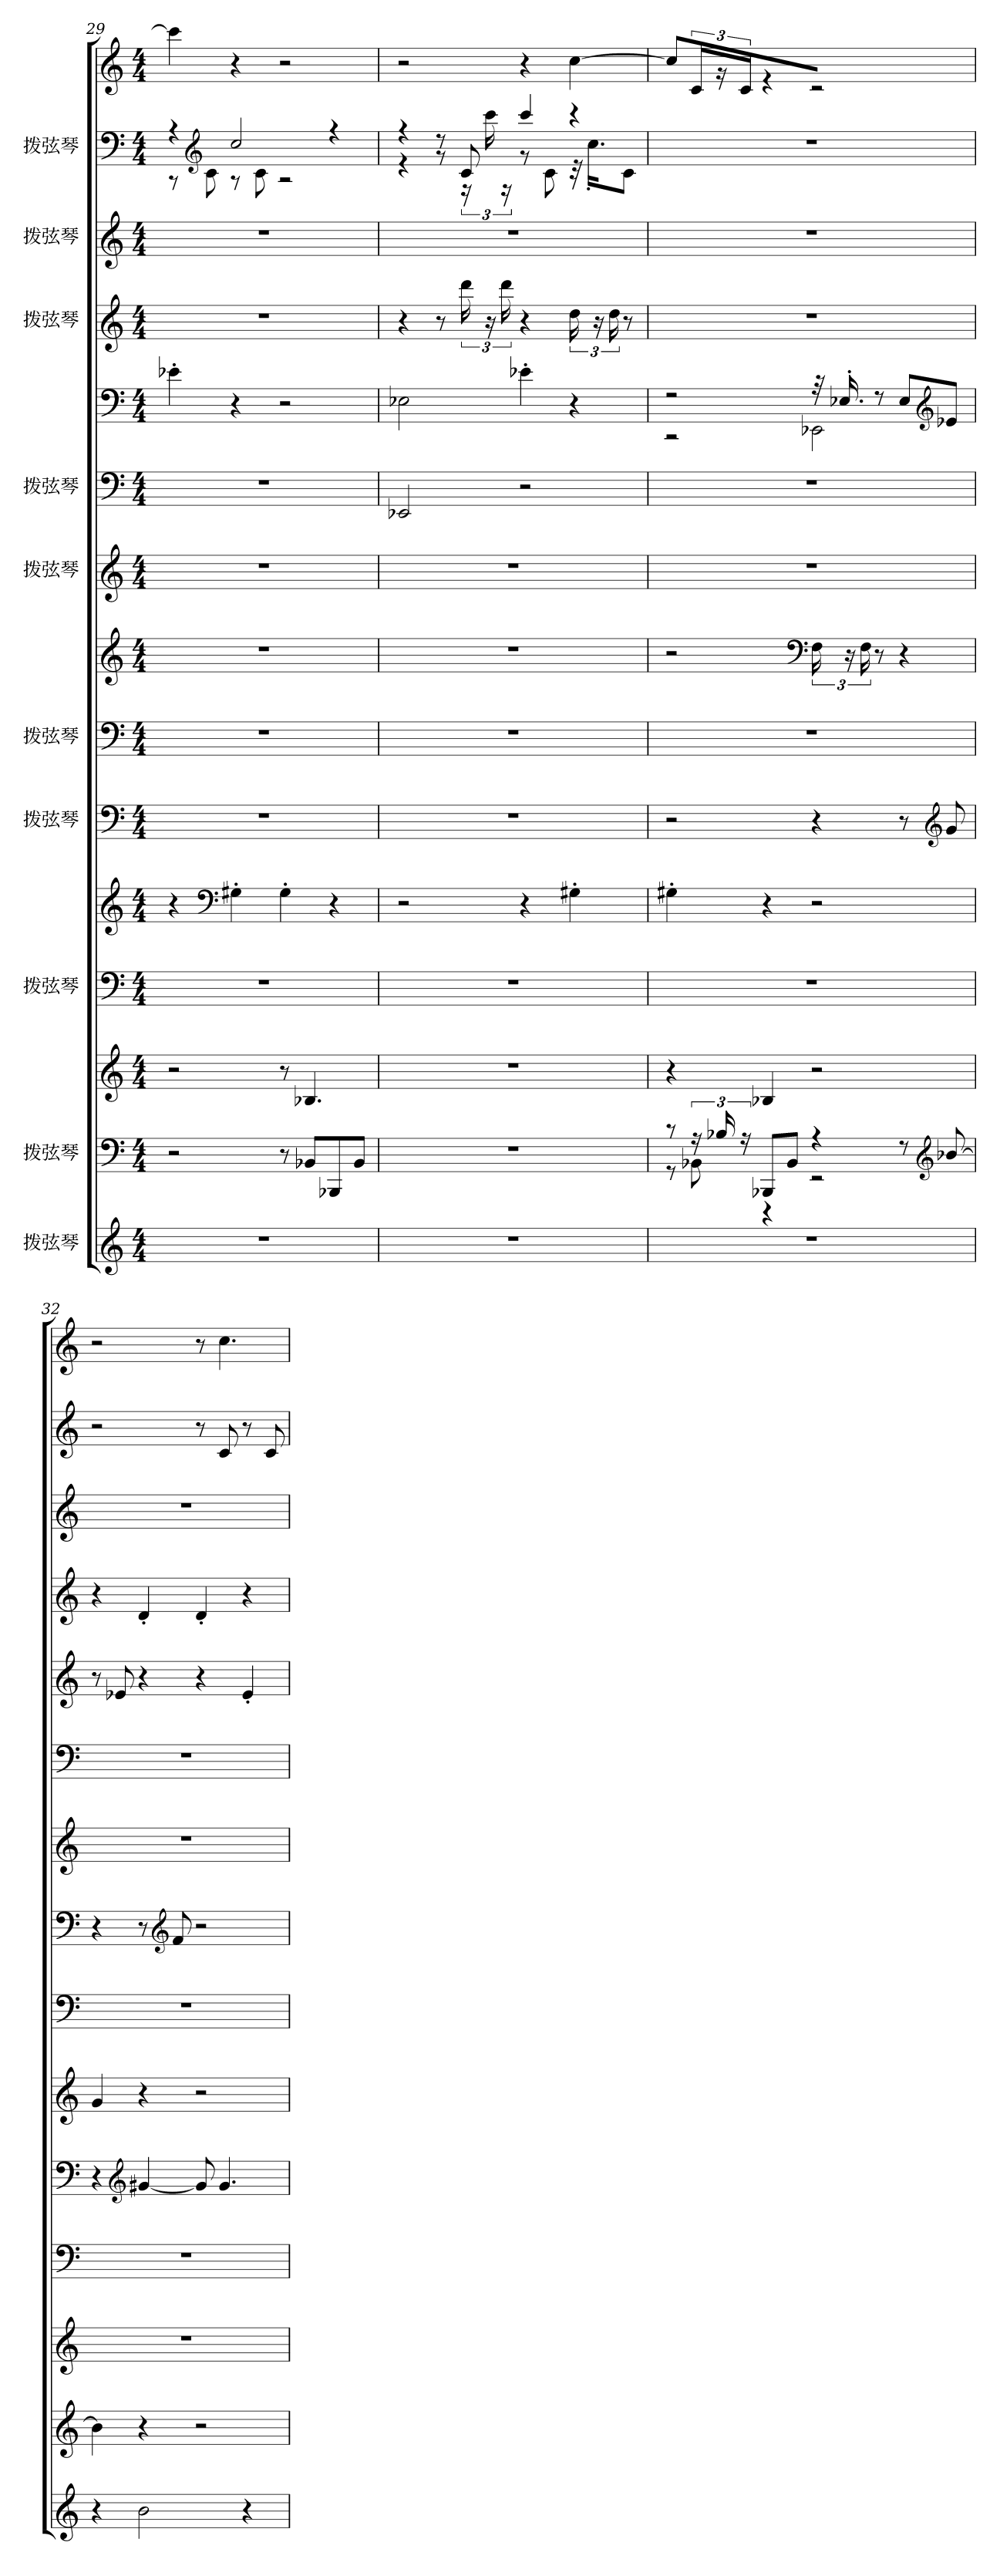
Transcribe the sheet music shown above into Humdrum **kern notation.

**kern	**kern	**kern	**kern	**kern	**kern	**kern	**kern	**kern	**kern	**kern	**kern	**kern	**kern	**kern
*part10	*part9	*part9	*part8	*part8	*part7	*part6	*part6	*part5	*part4	*part4	*part3	*part2	*part1	*part1
*staff15	*staff14	*staff13	*staff12	*staff11	*staff10	*staff9	*staff8	*staff7	*staff6	*staff5	*staff4	*staff3	*staff2	*staff1
*I"拨弦琴	*I"拨弦琴	*	*I"拨弦琴	*	*I"拨弦琴	*I"拨弦琴	*	*I"拨弦琴	*I"拨弦琴	*	*I"拨弦琴	*I"拨弦琴	*I"拨弦琴	*
*clefG2	*clefF4	*clefG2	*clefF4	*clefG2	*clefF4	*clefF4	*clefG2	*clefG2	*clefF4	*clefF4	*clefG2	*clefG2	*clefF4	*clefG2
*k[]	*k[]	*k[]	*k[]	*k[]	*k[]	*k[]	*k[]	*k[]	*k[]	*k[]	*k[]	*k[]	*k[]	*k[]
*M4/4	*M4/4	*M4/4	*M4/4	*M4/4	*M4/4	*M4/4	*M4/4	*M4/4	*M4/4	*M4/4	*M4/4	*M4/4	*M4/4	*M4/4
=29	=29	=29	=29	=29	=29	=29	=29	=29	=29	=29	=29	=29	=29	=29
*	*	*	*	*	*	*	*	*	*	*	*	*	*^	*
1r	2r	2r	1r	4r	1r	1r	1r	1r	1r	4e-X'\	1r	1r	4r	8r	4ccc\]
*	*	*	*	*	*	*	*	*	*	*	*	*	*clefG2	*	*
.	.	.	.	.	.	.	.	.	.	.	.	.	.	8c\	.
*	*	*	*	*clefF4	*	*	*	*	*	*	*	*	*	*	*
.	.	.	.	4G#X'\	.	.	.	.	.	4r	.	.	2cc/	8r	4r
.	.	.	.	.	.	.	.	.	.	.	.	.	.	8c\	.
.	8r	8r	.	4G#'\	.	.	.	.	.	2r	.	.	.	2r	2r
.	8BB-X/L	4.B-X/	.	.	.	.	.	.	.	.	.	.	.	.	.
.	8BBB-X/	.	.	4r	.	.	.	.	.	.	.	.	4r	.	.
.	8BB-/J	.	.	.	.	.	.	.	.	.	.	.	.	.	.
=30	=30	=30	=30	=30	=30	=30	=30	=30	=30	=30	=30	=30	=30	=30	=30
1r	1r	1r	1r	2r	1r	1r	1r	1r	2EE-X/	2E-X\	4r	1r	4r	4r	2r
.	.	.	.	.	.	.	.	.	.	.	8r	.	8r	8r	.
.	.	.	.	.	.	.	.	.	.	.	24ddd\	.	8c/	24r	.
.	.	.	.	.	.	.	.	.	.	.	24r	.	.	24ccc\	.
.	.	.	.	.	.	.	.	.	.	.	24ddd\	.	.	24r	.
.	.	.	.	4r	.	.	.	.	2r	4e-X'\	4r	.	4ccc/	8r	4r
.	.	.	.	.	.	.	.	.	.	.	.	.	.	8c\	.
.	.	.	.	4G#X'\	.	.	.	.	.	4r	24dd\	.	4r	32r	[4cc\
.	.	.	.	.	.	.	.	.	.	.	.	.	.	16.cc'\KL	.
.	.	.	.	.	.	.	.	.	.	.	24r	.	.	.	.
.	.	.	.	.	.	.	.	.	.	.	24dd\	.	.	.	.
.	.	.	.	.	.	.	.	.	.	.	8r	.	.	8c\J	.
*	*	*	*	*	*	*	*	*	*	*	*	*	*v	*v	*
!!LO:PB:g=z
=31	=31	=31	=31	=31	=31	=31	=31	=31	=31	=31	=31	=31	=31	=31
*	*^	*	*	*	*	*	*	*	*	*^	*	*	*	*
1r	8r	8r	4r	1r	4G#X'\	2r	1r	2r	1r	1r	2r	2r	1r	1r	1r	8cc/L]
.	24r	8BB-X\	.	.	.	.	.	.	.	.	.	.	.	.	.	24c/Jk
.	24B-X/	.	.	.	.	.	.	.	.	.	.	.	.	.	.	24r
.	24r	.	.	.	.	.	.	.	.	.	.	.	.	.	.	24c/
.	8BBB-X/L	4r	4B-X/	.	4r	.	.	.	.	.	.	.	.	.	.	4r
.	8BB-/J	.	.	.	.	.	.	.	.	.	.	.	.	.	.	.
*	*	*	*	*	*	*	*	*clefF4	*	*	*	*	*	*	*	*
.	4r	2r	2r	.	2r	4r	.	24F\	.	.	32r	2EE-X\	.	.	.	2r
.	.	.	.	.	.	.	.	.	.	.	16.E-X'/	.	.	.	.	.
.	.	.	.	.	.	.	.	24r	.	.	.	.	.	.	.	.
.	.	.	.	.	.	.	.	24F\	.	.	.	.	.	.	.	.
.	.	.	.	.	.	.	.	8r	.	.	8r	.	.	.	.	.
.	8r	.	.	.	.	8r	.	4r	.	.	8E-/L	.	.	.	.	.
*	*clefG2	*	*	*	*	*clefG2	*	*	*	*	*clefG2	*	*	*	*	*
.	[8b-X/	.	.	.	.	8g/	.	.	.	.	8e-X/J	.	.	.	.	.
*	*v	*v	*	*	*	*	*	*	*	*	*v	*v	*	*	*	*
=32	=32	=32	=32	=32	=32	=32	=32	=32	=32	=32	=32	=32	=32	=32
4r	4b-\]	1r	1r	4r	4g/	1r	4r	1r	1r	8r	4r	1r	2r	2r
.	.	.	.	.	.	.	.	.	.	8e-X/	.	.	.	.
*	*	*	*	*clefG2	*	*	*	*	*	*	*	*	*	*
2b\	4r	.	.	[4g#X/	4r	.	8r	.	.	4r	4d'/	.	.	.
*	*	*	*	*	*	*	*clefG2	*	*	*	*	*	*	*
.	.	.	.	.	.	.	8f/	.	.	.	.	.	.	.
.	2r	.	.	8g#/]	2r	.	2r	.	.	4r	4d'/	.	8r	8r
.	.	.	.	4.g#/	.	.	.	.	.	.	.	.	8c/	4.cc\
4r	.	.	.	.	.	.	.	.	.	4e-'/	4r	.	8r	.
.	.	.	.	.	.	.	.	.	.	.	.	.	8c/	.
=	=	=	=	=	=	=	=	=	=	=	=	=	=	=
*-	*-	*-	*-	*-	*-	*-	*-	*-	*-	*-	*-	*-	*-	*-
